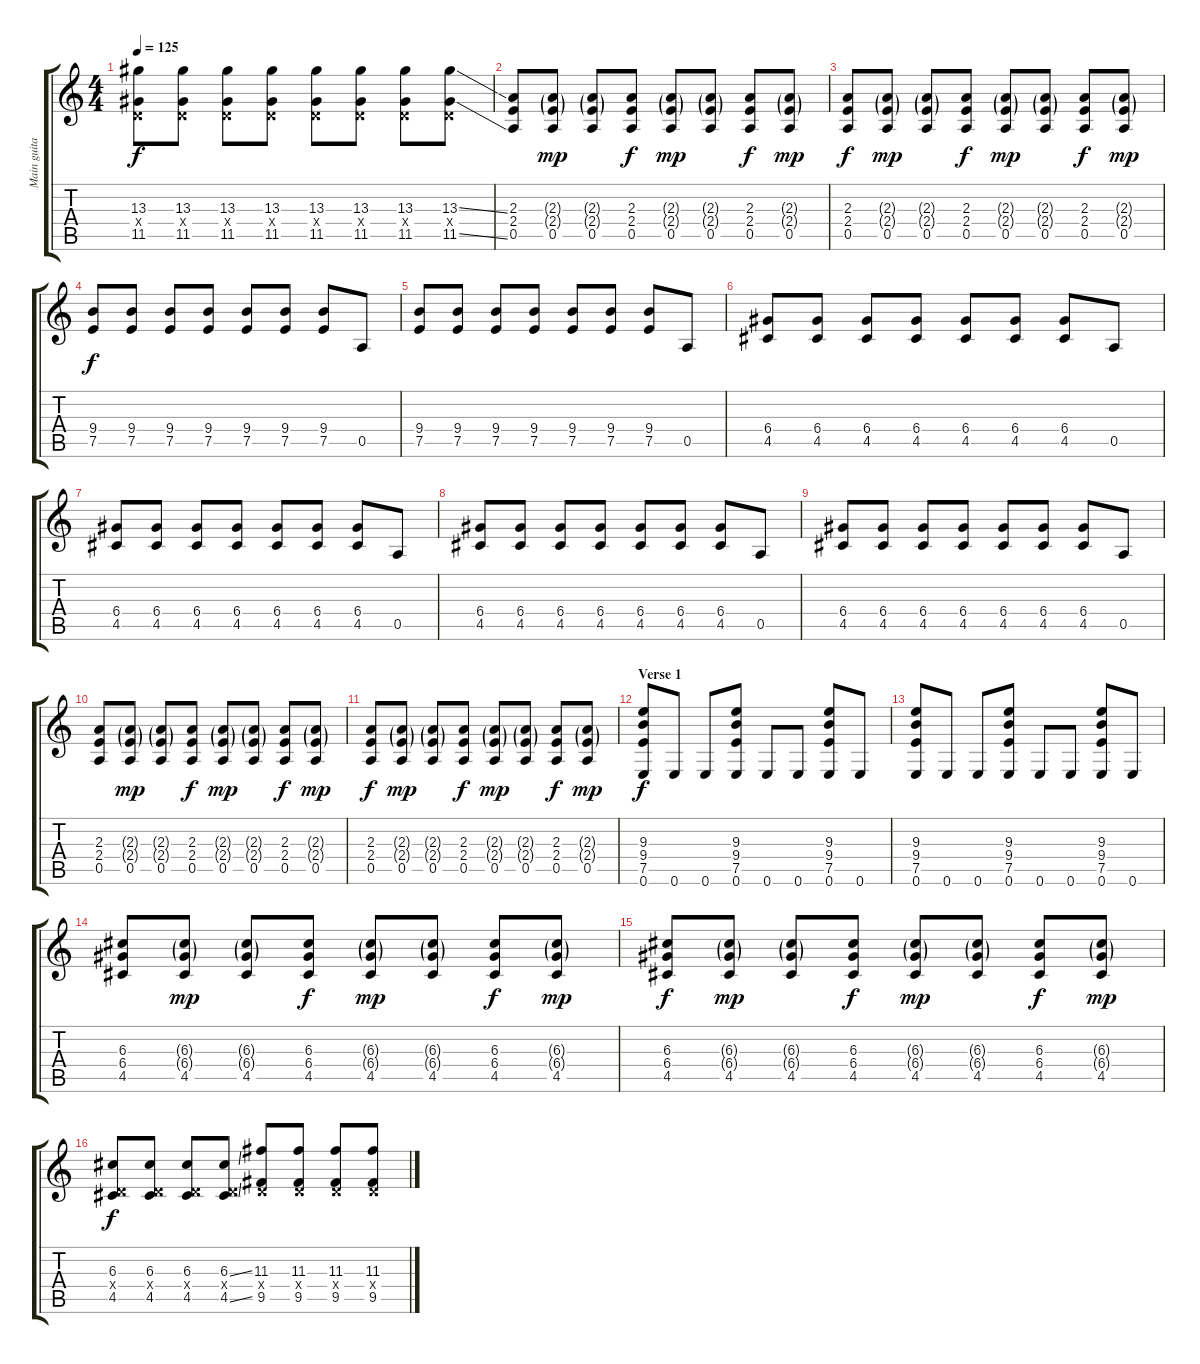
\track ("Main guitar" "Main guita") {instrument overdrivenguitar}
\staff {score tabs}
\tuning (E4 B3 G3 D3 A2 E2) {hide}
\ts (4 4)
\tempo 125
\clef g2
\ks c
(13.3 0.4{x} 11.5).8{dy f} (13.3 0.4{x} 11.5).8 (13.3 0.4{x} 11.5).8 (13.3 0.4{x} 11.5).8 (13.3 0.4{x} 11.5).8 (13.3 0.4{x} 11.5).8 (13.3 0.4{x} 11.5).8 (13.3{ss} 0.4{x} 11.5{ss}).8 |
(2.3 2.4 0.5).8 (2.3{g} 2.4{g} 0.5).8{dy mp} (2.3{g} 2.4{g} 0.5).8 (2.3 2.4 0.5).8{dy f} (2.3{g} 2.4{g} 0.5).8{dy mp} (2.3{g} 2.4{g} 0.5).8 (2.3 2.4 0.5).8{dy f} (2.3{g} 2.4{g} 0.5).8{dy mp} |
(2.3 2.4 0.5).8{dy f} (2.3{g} 2.4{g} 0.5).8{dy mp} (2.3{g} 2.4{g} 0.5).8 (2.3 2.4 0.5).8{dy f} (2.3{g} 2.4{g} 0.5).8{dy mp} (2.3{g} 2.4{g} 0.5).8 (2.3 2.4 0.5).8{dy f} (2.3{g} 2.4{g} 0.5).8{dy mp} |
(9.4 7.5).8{dy f balance 0} (9.4 7.5).8 (9.4 7.5).8 (9.4 7.5).8 (9.4 7.5).8 (9.4 7.5).8 (9.4 7.5).8 0.5.8 |
(9.4 7.5).8 (9.4 7.5).8 (9.4 7.5).8 (9.4 7.5).8 (9.4 7.5).8 (9.4 7.5).8 (9.4 7.5).8 0.5.8 |
(6.4 4.5).8 (6.4 4.5).8 (6.4 4.5).8 (6.4 4.5).8 (6.4 4.5).8 (6.4 4.5).8 (6.4 4.5).8 0.5.8 |
(6.4 4.5).8 (6.4 4.5).8 (6.4 4.5).8 (6.4 4.5).8 (6.4 4.5).8 (6.4 4.5).8 (6.4 4.5).8 0.5.8 |
(6.4 4.5).8 (6.4 4.5).8 (6.4 4.5).8 (6.4 4.5).8 (6.4 4.5).8 (6.4 4.5).8 (6.4 4.5).8 0.5.8 |
(6.4 4.5).8 (6.4 4.5).8 (6.4 4.5).8 (6.4 4.5).8 (6.4 4.5).8 (6.4 4.5).8 (6.4 4.5).8 0.5.8 |
(2.3 2.4 0.5).8 (2.3{g} 2.4{g} 0.5).8{dy mp} (2.3{g} 2.4{g} 0.5).8 (2.3 2.4 0.5).8{dy f} (2.3{g} 2.4{g} 0.5).8{dy mp} (2.3{g} 2.4{g} 0.5).8 (2.3 2.4 0.5).8{dy f} (2.3{g} 2.4{g} 0.5).8{dy mp} |
(2.3 2.4 0.5).8{dy f} (2.3{g} 2.4{g} 0.5).8{dy mp} (2.3{g} 2.4{g} 0.5).8 (2.3 2.4 0.5).8{dy f} (2.3{g} 2.4{g} 0.5).8{dy mp} (2.3{g} 2.4{g} 0.5).8 (2.3 2.4 0.5).8{dy f} (2.3{g} 2.4{g} 0.5).8{dy mp} |
\section ("" "Verse 1")
(9.3 9.4 7.5 0.6).8{dy f} 0.6.8 0.6.8 (9.3 9.4 7.5 0.6).8 0.6.8 0.6.8 (9.3 9.4 7.5 0.6).8 0.6.8 |
(9.3 9.4 7.5 0.6).8 0.6.8 0.6.8 (9.3 9.4 7.5 0.6).8 0.6.8 0.6.8 (9.3 9.4 7.5 0.6).8 0.6.8 |
(6.3 6.4 4.5).8 (6.3{g} 6.4{g} 4.5).8{dy mp} (6.3{g} 6.4{g} 4.5).8 (6.3 6.4 4.5).8{dy f} (6.3{g} 6.4{g} 4.5).8{dy mp} (6.3{g} 6.4{g} 4.5).8 (6.3 6.4 4.5).8{dy f} (6.3{g} 6.4{g} 4.5).8{dy mp} |
(6.3 6.4 4.5).8{dy f} (6.3{g} 6.4{g} 4.5).8{dy mp} (6.3{g} 6.4{g} 4.5).8 (6.3 6.4 4.5).8{dy f} (6.3{g} 6.4{g} 4.5).8{dy mp} (6.3{g} 6.4{g} 4.5).8 (6.3 6.4 4.5).8{dy f} (6.3{g} 6.4{g} 4.5).8{dy mp} |
(6.3 0.4{x} 4.5).8{dy f} (6.3 0.4{x} 4.5).8 (6.3 0.4{x} 4.5).8 (6.3{ss} 0.4{x} 4.5{ss}).8 (11.3 0.4{x} 9.5).8 (11.3 0.4{x} 9.5).8 (11.3 0.4{x} 9.5).8 (11.3{ss} 0.4{x} 9.5{ss}).8
